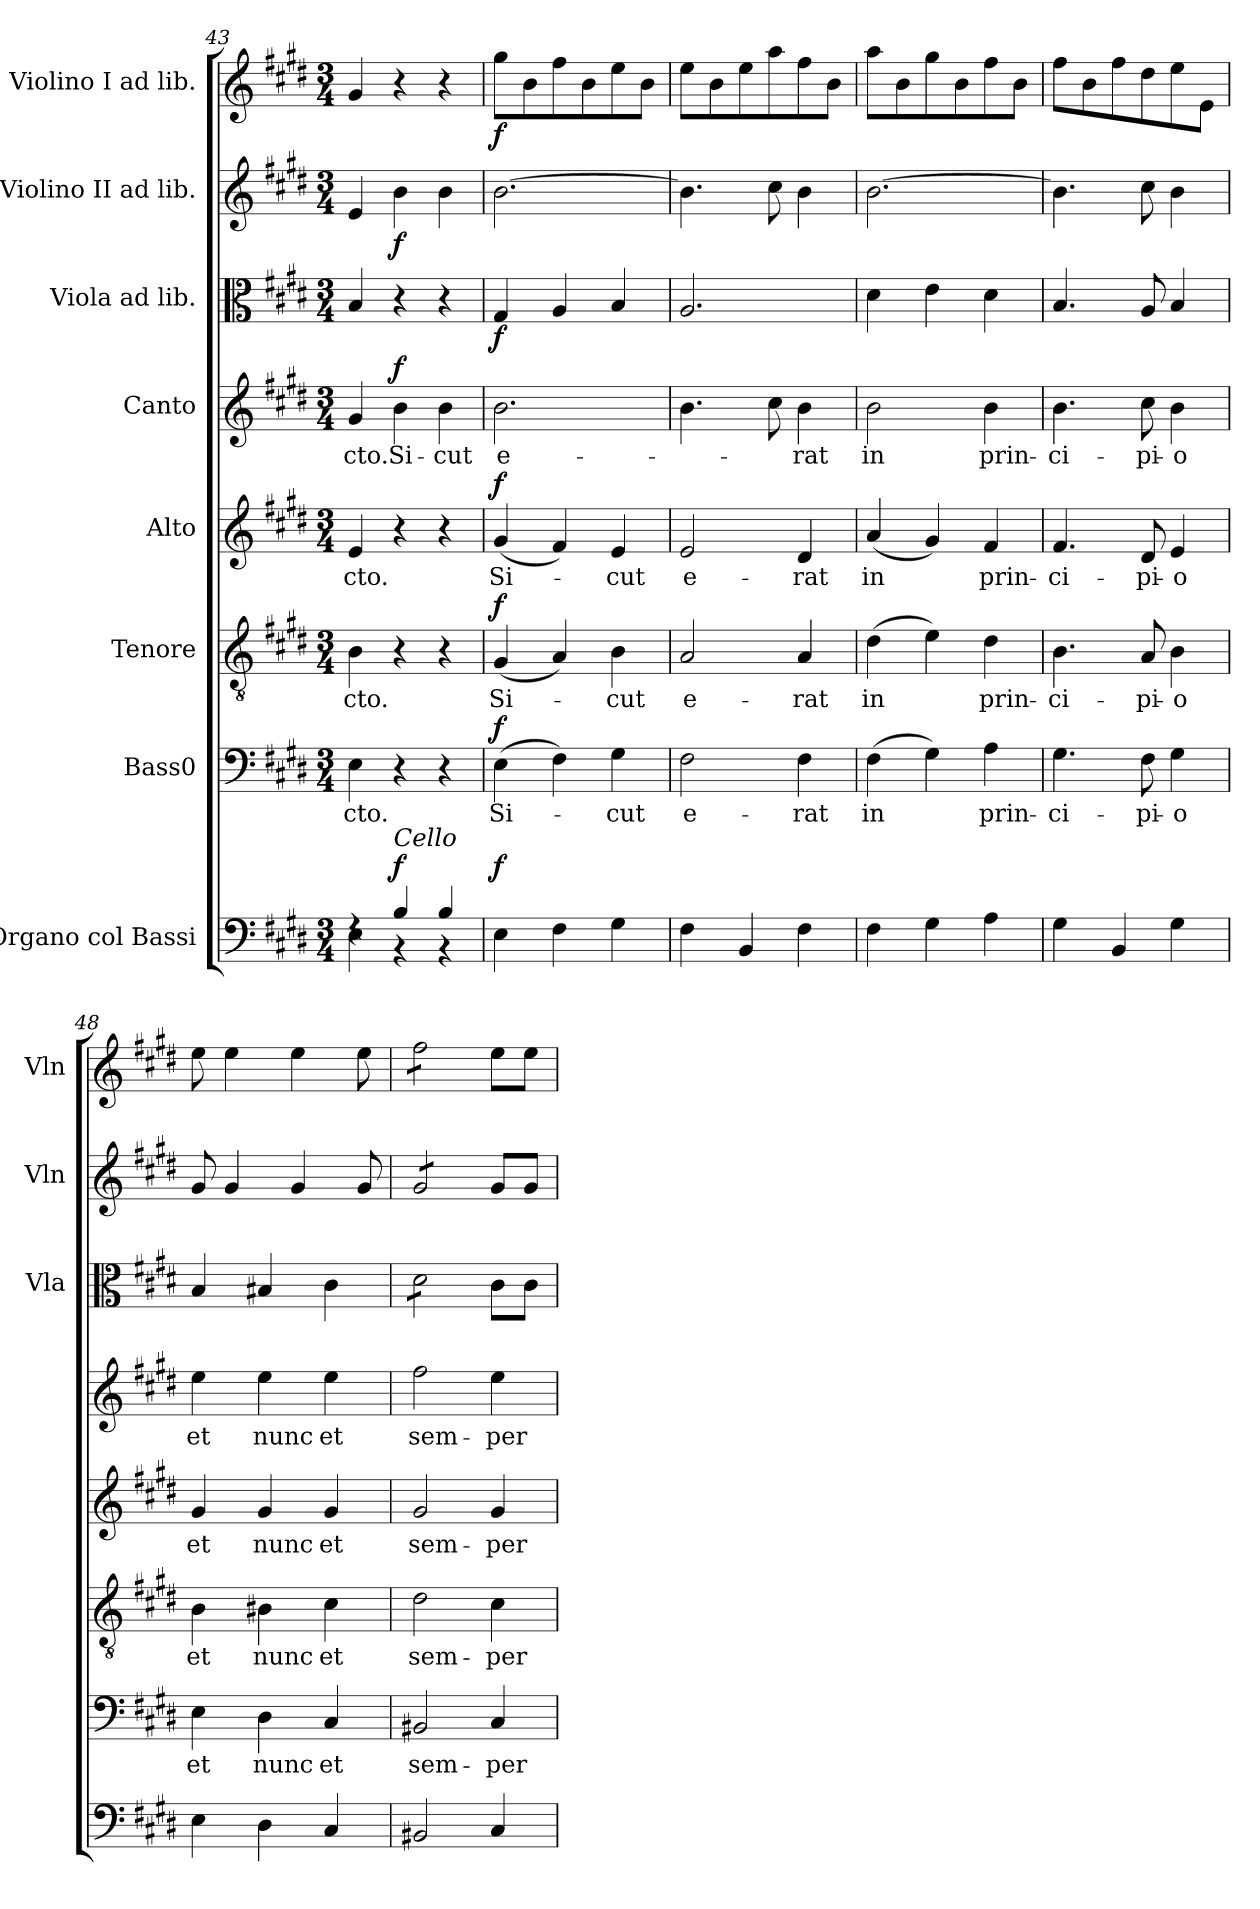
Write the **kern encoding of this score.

**kern	**dynam	**kern	**text	**dynam	**kern	**text	**dynam	**kern	**text	**dynam	**kern	**text	**dynam	**kern	**dynam	**kern	**dynam	**kern	**dynam
*part8	*part8	*part7	*part7	*part7	*part6	*part6	*part6	*part5	*part5	*part5	*part4	*part4	*part4	*part3	*part3	*part2	*part2	*part1	*part1
*staff8	*staff8	*staff7	*staff7	*staff7	*staff6	*staff6	*staff6	*staff5	*staff5	*staff5	*staff4	*staff4	*staff4	*staff3	*staff3	*staff2	*staff2	*staff1	*staff1
*I"Organo col Bassi	*	*I"Bass0	*	*	*I"Tenore	*	*	*I"Alto	*	*	*I"Canto	*	*	*I"Viola ad lib.	*	*I"Violino II ad lib.	*	*I"Violino I ad lib.	*
*	*	*	*	*	*	*	*	*	*	*	*	*	*	*I'Vla	*	*I'Vln	*	*I'Vln	*
*clefF4	*	*clefF4	*	*	*clefGv2	*	*	*clefG2	*	*	*clefG2	*	*	*clefC3	*	*clefG2	*	*clefG2	*
*k[f#c#g#d#]	*	*k[f#c#g#d#]	*	*	*k[f#c#g#d#]	*	*	*k[f#c#g#d#]	*	*	*k[f#c#g#d#]	*	*	*k[f#c#g#d#]	*	*k[f#c#g#d#]	*	*k[f#c#g#d#]	*
*M3/4	*	*M3/4	*	*	*M3/4	*	*	*M3/4	*	*	*M3/4	*	*	*M3/4	*	*M3/4	*	*M3/4	*
=43	=43	=43	=43	=43	=43	=43	=43	=43	=43	=43	=43	=43	=43	=43	=43	=43	=43	=43	=43
*^	*	*	*	*	*	*	*	*	*	*	*	*	*	*	*	*	*	*	*
!	!	!	!	!LO:LY:b	!	!	!LO:LY:b	!	!	!LO:LY:b	!	!	!LO:LY:b	!	!	!	!	!	!	!
4rF	4E\	.	4E\	-cto.	.	4B\	-cto.	.	4e/	-cto.	.	4g#/	-cto.	.	4B/	.	4e/	.	4g#/	.
!LO:TX:a:i:t=Cello	!	!	!	!	!	!	!	!	!	!	!	!	!	!	!	!	!	!	!	!
!	!	!LO:DY:a	!	!	!	!	!	!	!	!	!	!	!LO:LY:b	!LO:DY:a	!	!	!	!LO:DY:b	!	!
4B/	4r	f	4r	.	.	4r	.	.	4r	.	.	4b\	Si-	f	4r	.	4b\	f	4r	.
!	!	!	!	!	!	!	!	!	!	!	!	!	!LO:LY:b	!	!	!	!	!	!	!
4B/	4r	.	4r	.	.	4r	.	.	4r	.	.	4b\	-cut	.	4r	.	4b\	.	4r	.
=44	=44	=44	=44	=44	=44	=44	=44	=44	=44	=44	=44	=44	=44	=44	=44	=44	=44	=44	=44	=44
!	!	!LO:DY:a	!	!LO:LY:b	!LO:DY:a	!	!LO:LY:b	!LO:DY:a	!	!LO:LY:b	!LO:DY:a	!	!LO:LY:b	!	!	!LO:DY:b	!	!	!	!LO:DY:b
*v	*v	*	*	*	*	*	*	*	*	*	*	*	*	*	*	*	*	*	*	*
4E\	f	(4E\	Si-	f	(4G#/	Si-	f	(4g#/	Si-	f	2.b\	e-	.	4G#/	f	[2.b\	.	8gg#\L	f
.	.	.	.	.	.	.	.	.	.	.	.	.	.	.	.	.	.	8b\	.
4F#\	.	4F#\)	.	.	4A/)	.	.	4f#/)	.	.	.	.	.	4A/	.	.	.	8ff#\	.
.	.	.	.	.	.	.	.	.	.	.	.	.	.	.	.	.	.	8b\	.
!	!	!	!LO:LY:b	!	!	!LO:LY:b	!	!	!LO:LY:b	!	!	!	!	!	!	!	!	!	!
4G#\	.	4G#\	-cut	.	4B\	-cut	.	4e/	-cut	.	.	.	.	4B/	.	.	.	8ee\	.
.	.	.	.	.	.	.	.	.	.	.	.	.	.	.	.	.	.	8b\J	.
=45	=45	=45	=45	=45	=45	=45	=45	=45	=45	=45	=45	=45	=45	=45	=45	=45	=45	=45	=45
!	!	!	!LO:LY:b	!	!	!LO:LY:b	!	!	!LO:LY:b	!	!	!	!	!	!	!	!	!	!
4F#\	.	2F#\	e-	.	2A/	e-	.	2e/	e-	.	4.b\	.	.	2.A/	.	4.b\]	.	8ee\L	.
.	.	.	.	.	.	.	.	.	.	.	.	.	.	.	.	.	.	8b\	.
4BB/	.	.	.	.	.	.	.	.	.	.	.	.	.	.	.	.	.	8ee\	.
.	.	.	.	.	.	.	.	.	.	.	8cc#\	.	.	.	.	8cc#\	.	8aa\	.
!	!	!	!LO:LY:b	!	!	!LO:LY:b	!	!	!LO:LY:b	!	!	!LO:LY:b	!	!	!	!	!	!	!
4F#\	.	4F#\	-rat	.	4A/	-rat	.	4d#/	-rat	.	4b\	-rat	.	.	.	4b\	.	8ff#\	.
.	.	.	.	.	.	.	.	.	.	.	.	.	.	.	.	.	.	8b\J	.
=46	=46	=46	=46	=46	=46	=46	=46	=46	=46	=46	=46	=46	=46	=46	=46	=46	=46	=46	=46
!	!	!	!LO:LY:b	!	!	!LO:LY:b	!	!	!LO:LY:b	!	!	!LO:LY:b	!	!	!	!	!	!	!
4F#\	.	(4F#\	in	.	(4d#\	in	.	(4a/	in	.	2b\	in	.	4d#\	.	[2.b\	.	8aa\L	.
.	.	.	.	.	.	.	.	.	.	.	.	.	.	.	.	.	.	8b\	.
4G#\	.	4G#\)	.	.	4e\)	.	.	4g#/)	.	.	.	.	.	4e\	.	.	.	8gg#\	.
.	.	.	.	.	.	.	.	.	.	.	.	.	.	.	.	.	.	8b\	.
!	!	!	!LO:LY:b	!	!	!LO:LY:b	!	!	!LO:LY:b	!	!	!LO:LY:b	!	!	!	!	!	!	!
4A\	.	4A\	prin-	.	4d#\	prin-	.	4f#/	prin-	.	4b\	prin-	.	4d#\	.	.	.	8ff#\	.
.	.	.	.	.	.	.	.	.	.	.	.	.	.	.	.	.	.	8b\J	.
!!LO:PB:g=z
=47	=47	=47	=47	=47	=47	=47	=47	=47	=47	=47	=47	=47	=47	=47	=47	=47	=47	=47	=47
!	!	!	!LO:LY:b	!	!	!LO:LY:b	!	!	!LO:LY:b	!	!	!LO:LY:b	!	!	!	!	!	!	!
4G#\	.	4.G#\	-ci-	.	4.B\	-ci-	.	4.f#/	-ci-	.	4.b\	-ci-	.	4.B/	.	4.b\]	.	8ff#\L	.
.	.	.	.	.	.	.	.	.	.	.	.	.	.	.	.	.	.	8b\	.
4BB/	.	.	.	.	.	.	.	.	.	.	.	.	.	.	.	.	.	8ff#\	.
!	!	!	!LO:LY:b	!	!	!LO:LY:b	!	!	!LO:LY:b	!	!	!LO:LY:b	!	!	!	!	!	!	!
.	.	8F#\	-pi-	.	8A/	-pi-	.	8d#/	-pi-	.	8cc#\	-pi-	.	8A/	.	8cc#\	.	8dd#\	.
!	!	!	!LO:LY:b	!	!	!LO:LY:b	!	!	!LO:LY:b	!	!	!LO:LY:b	!	!	!	!	!	!	!
4G#\	.	4G#\	-o	.	4B\	-o	.	4e/	-o	.	4b\	-o	.	4B/	.	4b\	.	8ee\	.
.	.	.	.	.	.	.	.	.	.	.	.	.	.	.	.	.	.	8e\J	.
=48	=48	=48	=48	=48	=48	=48	=48	=48	=48	=48	=48	=48	=48	=48	=48	=48	=48	=48	=48
!	!	!	!LO:LY:b	!	!	!LO:LY:b	!	!	!LO:LY:b	!	!	!LO:LY:b	!	!	!	!	!	!	!
4E\	.	4E\	et	.	4B\	et	.	4g#/	et	.	4ee\	et	.	4B/	.	8g#/	.	8ee\	.
.	.	.	.	.	.	.	.	.	.	.	.	.	.	.	.	4g#/	.	4ee\	.
!	!	!	!LO:LY:b	!	!	!LO:LY:b	!	!	!LO:LY:b	!	!	!LO:LY:b	!	!	!	!	!	!	!
4D#\	.	4D#\	nunc	.	4B#X\	nunc	.	4g#/	nunc	.	4ee\	nunc	.	4B#X/	.	.	.	.	.
.	.	.	.	.	.	.	.	.	.	.	.	.	.	.	.	4g#/	.	4ee\	.
!	!	!	!LO:LY:b	!	!	!LO:LY:b	!	!	!LO:LY:b	!	!	!LO:LY:b	!	!	!	!	!	!	!
4C#/	.	4C#/	et	.	4c#\	et	.	4g#/	et	.	4ee\	et	.	4c#\	.	.	.	.	.
.	.	.	.	.	.	.	.	.	.	.	.	.	.	.	.	8g#/	.	8ee\	.
=49	=49	=49	=49	=49	=49	=49	=49	=49	=49	=49	=49	=49	=49	=49	=49	=49	=49	=49	=49
!	!	!	!LO:LY:b	!	!	!LO:LY:b	!	!	!LO:LY:b	!	!	!LO:LY:b	!	!	!	!	!	!	!
*	*	*	*	*	*	*	*	*	*	*	*	*	*	*tremolo	*	*	*	*	*
*	*	*	*	*	*	*	*	*	*	*	*	*	*	*	*	*tremolo	*	*	*
*	*	*	*	*	*	*	*	*	*	*	*	*	*	*	*	*	*	*tremolo	*
2BB#X/	.	2BB#X/	sem-	.	2d#\	sem-	.	2g#/	sem-	.	2ff#\	sem-	.	8d#\L	.	8g#/L	.	8ff#\L	.
.	.	.	.	.	.	.	.	.	.	.	.	.	.	8d#\	.	8g#/	.	8ff#\	.
.	.	.	.	.	.	.	.	.	.	.	.	.	.	8d#\	.	8g#/	.	8ff#\	.
.	.	.	.	.	.	.	.	.	.	.	.	.	.	8d#\J	.	8g#/J	.	8ff#\J	.
*	*	*	*	*	*	*	*	*	*	*	*	*	*	*	*	*	*	*Xtremolo	*
*	*	*	*	*	*	*	*	*	*	*	*	*	*	*	*	*Xtremolo	*	*	*
*	*	*	*	*	*	*	*	*	*	*	*	*	*	*Xtremolo	*	*	*	*	*
!	!	!	!LO:LY:b	!	!	!LO:LY:b	!	!	!LO:LY:b	!	!	!LO:LY:b	!	!	!	!	!	!	!
4C#/	.	4C#/	-per	.	4c#\	-per	.	4g#/	-per	.	4ee\	-per	.	8c#\L	.	8g#/L	.	8ee\L	.
.	.	.	.	.	.	.	.	.	.	.	.	.	.	8c#\J	.	8g#/J	.	8ee\J	.
=	=	=	=	=	=	=	=	=	=	=	=	=	=	=	=	=	=	=	=
*-	*-	*-	*-	*-	*-	*-	*-	*-	*-	*-	*-	*-	*-	*-	*-	*-	*-	*-	*-
